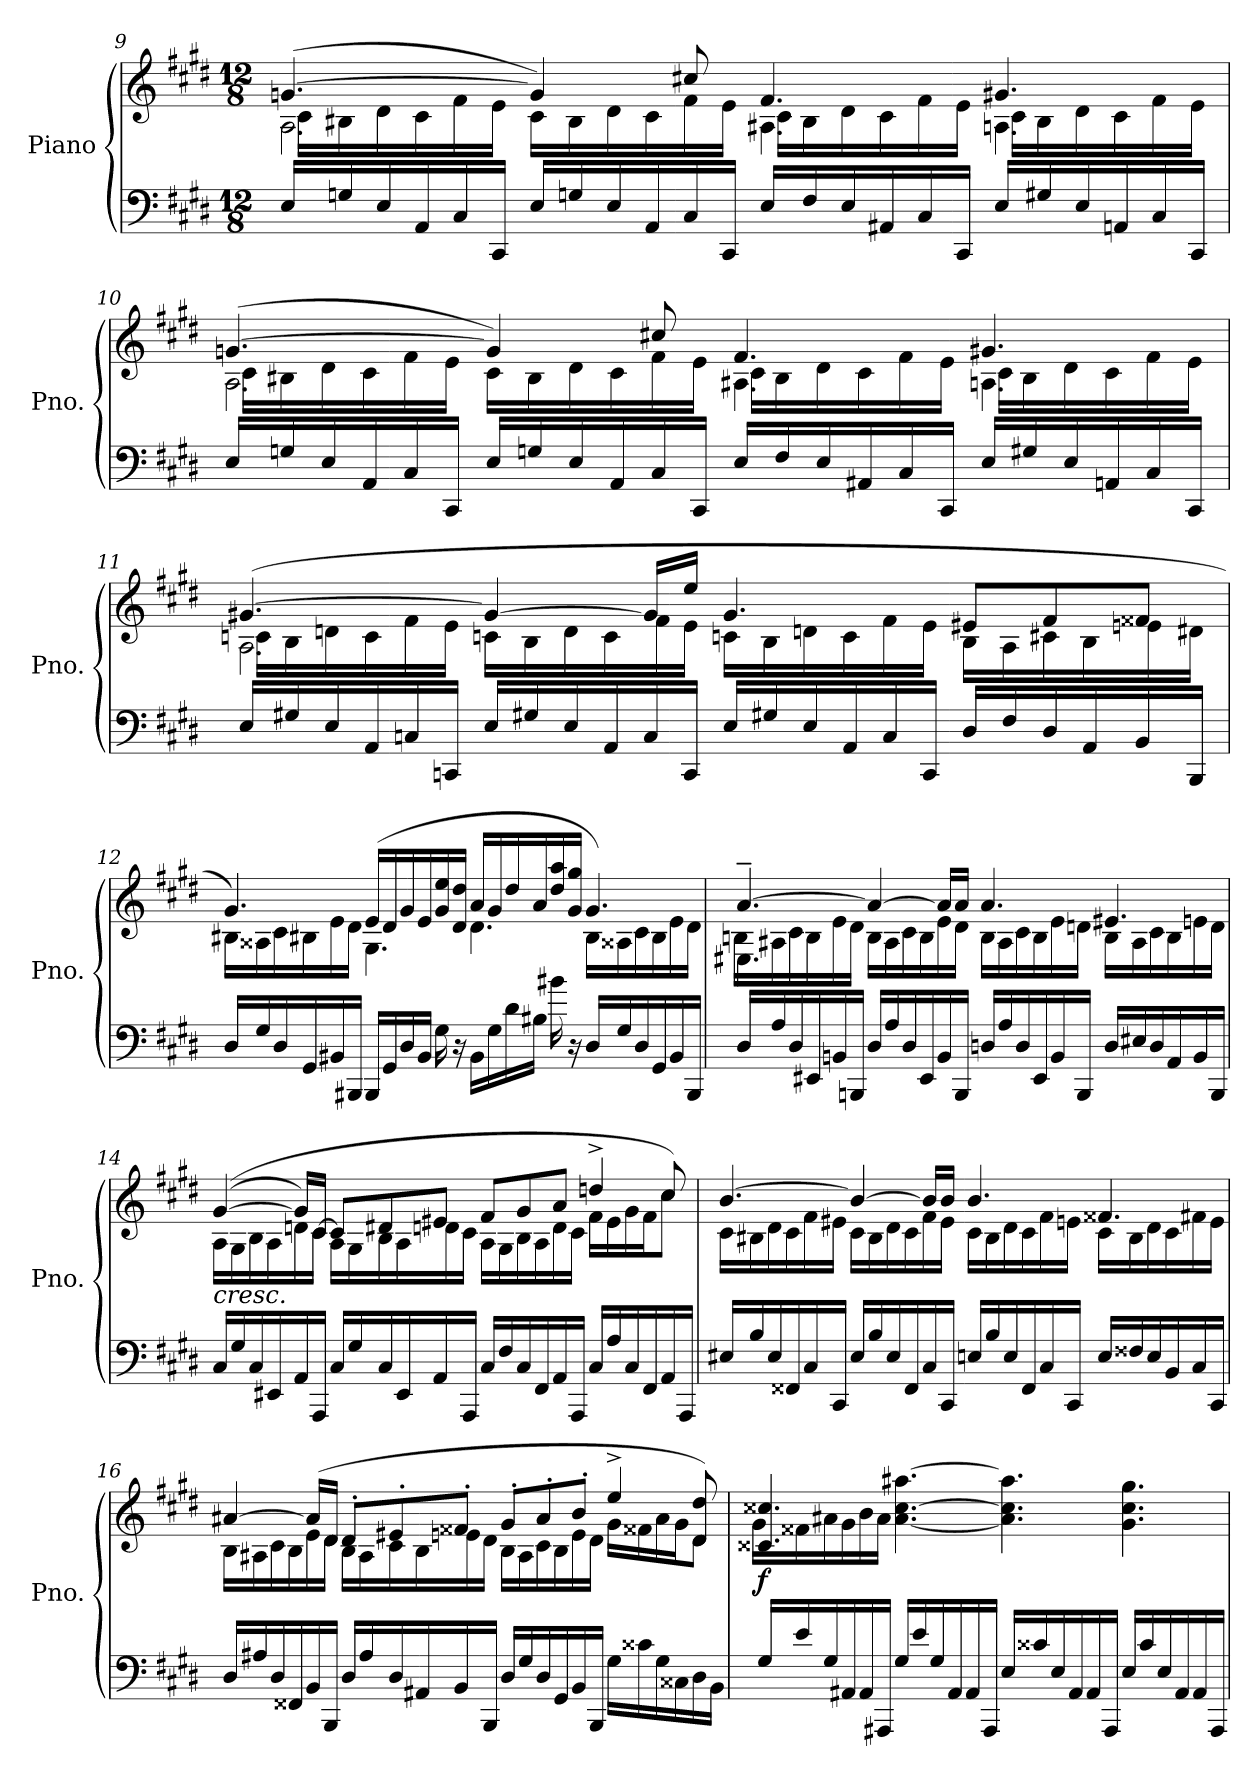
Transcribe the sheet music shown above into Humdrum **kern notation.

**kern	**kern	**dynam
*part1	*part1	*part1
*staff2	*staff1	*staff1/2
*I"Piano	*	*
*I'Pno.	*	*
*clefF4	*clefG2	*
*k[f#c#g#d#]	*k[f#c#g#d#]	*
*M12/8	*M12/8	*
=9	=9	=9
*	*^	*
*	*	*^	*
16E/LL	(>[4.gn/	2.A\	16c#\LL	.
16Gn/	.	.	16B#X\	.
16E/	.	.	16d#\	.
16AA/	.	.	16c#\	.
16C#/	.	.	16f#\	.
16CC#/JJ	.	.	16e\JJ	.
16E/LL	4g/])	.	16c#\LL	.
16Gn/	.	.	16B#\	.
16E/	.	.	16d#\	.
16AA/	.	.	16c#\	.
16C#/	8cc#X/	.	16f#<\	.
16CC#/JJ	.	.	16e\JJ	.
16E/LL	4.f#/	4.A#X\	16c#\LL	.
16F#/	.	.	16B#\	.
16E/	.	.	16d#\	.
16AA#X/	.	.	16c#\	.
16C#/	.	.	16f#\	.
16CC#/JJ	.	.	16e\JJ	.
16E/LL	4.g#X/	4.An\	16c#\LL	.
16G#X/	.	.	16B#\	.
16E/	.	.	16d#\	.
16AAn/	.	.	16c#\	.
16C#/	.	.	16f#\	.
16CC#/JJ	.	.	16e\JJ	.
!!LO:LB:g=z	!!	!!
=10	=10	=10	=10	=10
16E/LL	(>[4.gn/	2.A\	16c#\LL	.
16Gn/	.	.	16B#X\	.
16E/	.	.	16d#\	.
16AA/	.	.	16c#\	.
16C#/	.	.	16f#\	.
16CC#/JJ	.	.	16e\JJ	.
16E/LL	4g/])	.	16c#<\LL	.
16Gn/	.	.	16B#<\	.
16E/	.	.	16d#<\	.
16AA/	.	.	16c#<\	.
16C#/	8cc#X/	.	16f#\	.
16CC#/JJ	.	.	16e\JJ	.
16E/LL	4.f#/	4.A#X\	16c#\LL	.
16F#/	.	.	16B#\	.
16E/	.	.	16d#\	.
16AA#X/	.	.	16c#\	.
16C#/	.	.	16f#\	.
16CC#/JJ	.	.	16e\JJ	.
16E/LL	4.g#X/	4.An\	16c#\LL	.
16G#X/	.	.	16B#\	.
16E/	.	.	16d#\	.
16AAn/	.	.	16c#\	.
16C#/	.	.	16f#\	.
16CC#/JJ	.	.	16e\JJ	.
!!LO:LB:g=z	!!	!!
=11	=11	=11	=11	=11
16E/LL	(>[4.g#X/	2.A<\	16cn<\LL	.
16G#X/	.	.	16B<\	.
16E/	.	.	16dn<\	.
16AA/	.	.	16c\	.
16Cn/	.	.	16f#\	.
16CCn/JJ	.	.	16e\JJ	.
16E/LL	4g#/_	.	16cn<\LL	.
16G#X/	.	.	16B<\	.
16E/	.	.	16d<\	.
16AA/	.	.	16c<\	.
16C/	16g#/LL]	.	16f#<\	.
16CC/JJ	16ee/JJ	.	16e\JJ	.
16E/LL	4.g#/	4.ryy	16cn<\LL	.
16G#X/	.	.	16B<\	.
16E/	.	.	16dn<\	.
16AA/	.	.	16c<\	.
16C/	.	.	16f#<\	.
16CC/JJ	.	.	16e<\JJ	.
16D#/LL	8e#X/L	4.ryy	16B<\LL	.
16F#/	.	.	16A\	.
16D#/	8f#/	.	16c#X<\	.
16AA/	.	.	16B\	.
16BB/	8f##X/J	.	16en<\	.
16BBB/JJ	.	.	16d#X\JJ	.
!!LO:LB:g=z	!!	!!
=12	=12	=12	=12	=12
16D#/LL	4.g#/)	16B#X\LL	8ryy	.
16G#/	.	16A##X\	.	.
*	*	*v	*v	*
16D#/	.	16c#\	.
16GG#/	.	16B#X\	.
16BB#X/	.	16e\	.
16BBB#X/JJ	.	16d#\JJ	.
16BBB#/LL	(>16e/LL	4.G#\	.
16GG#/	16d#/	.	.
16D#/	16g#/	.	.
16BB#/JJ	16e/	.	.
16G#\	16g#/ 16ee/	.	.
16r	16d#/ 16dd#/JJ	.	.
16BB#\LL	16a/LL	4.d#\	.
16G#\	16g#/	.	.
16d#\	16dd#/	.	.
16B#X\JJ	16a/	.	.
16b#X\	16dd#/ 16aa/	.	.
16r	16g#/ 16gg#/JJ	.	.
*	*	*^	*
16D#/LL	4.g#/)	4.ryy	16B#\LL	.
16G#/	.	.	16A##X<\	.
16D#/	.	.	16c#<\	.
16GG#/	.	.	16B#<\	.
16BB#/	.	.	16e\	.
16BBB#/JJ	.	.	16d#\JJ	.
!!LO:PB:g=z	!!	!!
=13	=13	=13	=13	=13
16D#/LL	[4.a~/	4.E#X\	16Bn<\LL	.
16A/	.	.	16A#X<\	.
16D#/	.	.	16c#<\	.
16EE#X/	.	.	16B<\	.
16BBn/	.	.	16e<\	.
16BBBn/JJ	.	.	16d#<\JJ	.
16D#/LL	4a/_	1ryy	16B<\LL	.
16A/	.	.	16A#<\	.
16D#/	.	.	16c#<\	.
16EE#/	.	.	16B<\	.
16BB/	16a/LL]	.	16e<\	.
16BBB/JJ	16a/JJ	.	16d#<\JJ	.
16Dn/LL	4.a/	.	16B<\LL	.
16A/	.	.	16A#<\	.
16D/	.	.	16c#<\	.
16EE#/	.	.	16B<\	.
16BB/	.	.	16e<\	.
16BBB/JJ	.	.	16dn<\JJ	.
16D/LL	4.e#X/	.	16B<\LL	.
16E#X/	.	.	16A#<\	.
16D/	.	.	16c#<\	.
16AA/	.	.	16B<\	.
16BB/	.	8ryy	16en<\	.
16BBB/JJ	.	.	16d<\JJ	.
=14	=14	=14	=14	=14
!LO:TX:a:i:t=cresc.	!	!	!	!
*	*	*v	*v	*
16C#/LL	(>(>[4g#/	16A<\LL	.
16G#/	.	16G#\	.
16C#/	.	16B\	.
16EE#X/	.	16A\	.
16AA/	16g#/LL])	16dn<\	.
16AAA/JJ	[16c#/JJ	16c#\JJ	.
16C#/LL	8c#/L]	16A\LL	.
16G#/	.	16G#\	.
16C#/	8d#X/	16B<\	.
16EE#/	.	16A<\	.
16AA/	8e#X/J	16dn<\	.
16AAA/JJ	.	16c#\JJ	.
16C#/LL	8f#/L	16A<\LL	.
16F#/	.	16G#<\	.
16C#/	8g#/	16B<\	.
16FF#/	.	16A<\	.
16AA/	8a/J	16d<\	.
16AAA/JJ	.	16c#<\JJ	.
16C#/LL	4ddn^/	16f#<\LL	.
16A/	.	16e#<\	.
16C#/	.	16g#<\	.
16FF#/	.	16f#<\J	.
16AA/	8cc#/)	8cc#\J	.
16AAA/JJ	.	.	.
!!LO:LB:g=z	!!
=15	=15	=15	=15
16E#X/LL	[4.b/	16c#<\LL	.
16B/	.	16B#X<\	.
16E#/	.	16d#<\	.
16FF##X/	.	16c#<\	.
16C#/	.	16f#<\	.
16CC#/JJ	.	16e#X<\JJ	.
16E#/LL	4b/_	16c#\LL	.
16B/	.	16B#\	.
16E#/	.	16d#<\	.
16FF##/	.	16c#<\	.
16C#/	16b/LL]	16f#\	.
16CC#/JJ	16b/JJ	16e#<\JJ	.
16En/LL	4.b/	16c#<\LL	.
16B/	.	16B#<\	.
16E/	.	16d#<\	.
16FF##/	.	16c#<\	.
16C#/	.	16f#<\	.
16CC#/JJ	.	16en<\JJ	.
16E/LL	4.f##X/	16c#<\LL	.
16F##X/	.	16B#\	.
16E/	.	16d#\	.
16BB/	.	16c#\	.
16C#/	.	16f#X<\	.
16CC#/JJ	.	16e<\JJ	.
=16	=16	=16	=16
16D#/LL	[4a#X/	16B<\LL	.
16A#X/	.	16A#X\	.
16D#/	.	16c#<\	.
16FF##X/	.	16B<\	.
16BB/	(>16a#/LL]	16e<\	.
16BBB/JJ	16d#/JJ	16d#\JJ	.
16D#/LL	8d#'/L	16B<\LL	.
16A#/	.	16A#\	.
16D#/	8e#X'/	16c#<\	.
16AA#X/	.	16B\	.
16BB/	8f##X'/J	16en<\	.
16BBB/JJ	.	16d#<\JJ	.
16D#/LL	8g#'/L	16B<\LL	.
16G#/	.	16A#\	.
16D#/	8a#'/	16c#<\	.
16GG#/	.	16B\	.
16BB/	8b'/J	16e\	.
16BBB/JJ	.	16d#\JJ	.
16G#\LL	4ee^/	16g#\LL	.
16c##X\	.	16f##X\	.
16G#\	.	16a#\	.
16C##X<\	.	16g#\J	.
16D#<\	8d#/ 8dd#/)	8d#\J	.
16BB\JJ	.	.	.
!!LO:LB:g=z	!!
=17	=17	=17	=17
!	!	!	!LO:DY:a=2
16G#</LL	4.c##X/ 4.cc##X/	16g#<\LL	f
16e/	.	16f##X<\	.
16G#/	.	16a#X<\	.
16AA#X/	.	16g#<\	.
16AA#/	.	16b<\	.
16AAA#X/JJ	.	16a#<\JJ	.
16G#/LL	[4.a#\ [4.cc##\ [4.aa#X\	1ryy	.
16e/	.	.	.
16G#/	.	.	.
16AA#/	.	.	.
16AA#/	.	.	.
16AAA#/JJ	.	.	.
16E/LL	4.a#\] 4.cc##\] 4.aa#\]	.	.
16c##X/	.	.	.
16E/	.	.	.
16AA#/	.	.	.
16AA#/	.	.	.
16AAA#/JJ	.	.	.
16E/LL	4.g#\ 4.cc##\ 4.gg#\	.	.
16c##/	.	.	.
16E/	.	.	.
16AA#/	.	.	.
16AA#/	.	8ryy	.
16AAA#/JJ	.	.	.
*	*v	*v	*
=	=	=
*-	*-	*-
